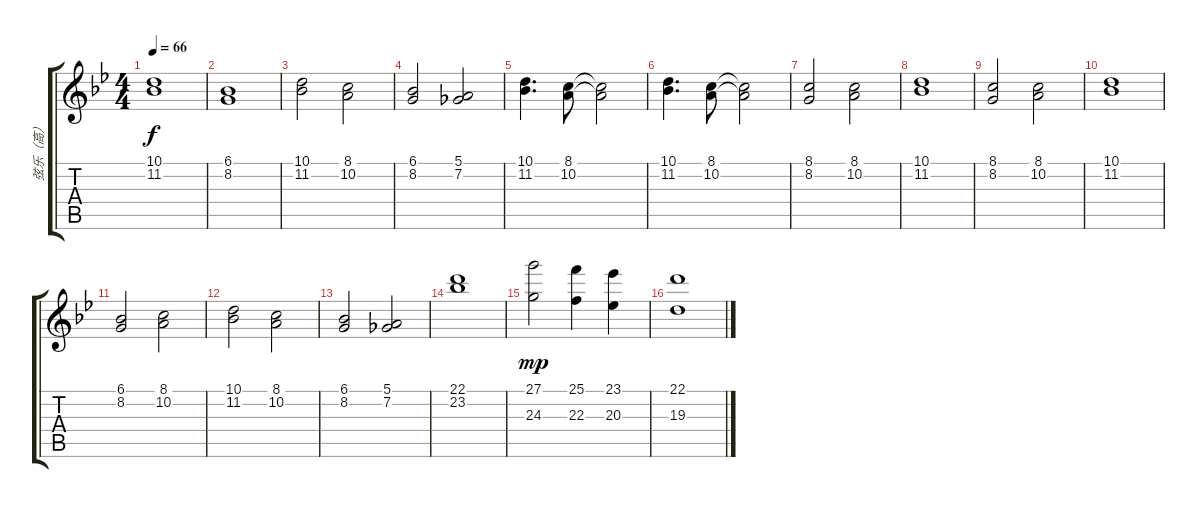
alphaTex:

\track ("弦乐（高）" "弦乐（高）") {instrument stringensemble2}
\staff {score tabs}
\tuning (E4 B3 G3 D3 A2 E2) {hide}
\ts (4 4)
\tempo 66
\clef g2
\ks bb
(10.1 11.2).1{dy f} |
(6.1 8.2).1 |
(10.1 11.2).2 (8.1 10.2).2 |
(6.1 8.2).2 (5.1 7.2).2 |
(10.1 11.2).4{d} (8.1 10.2).8 (8.1{t} 10.2{t}).2 |
(10.1 11.2).4{d} (8.1 10.2).8 (8.1{t} 10.2{t}).2 |
(8.1 8.2).2 (8.1 10.2).2 |
(10.1 11.2).1 |
(8.1 8.2).2 (8.1 10.2).2 |
(10.1 11.2).1 |
(6.1 8.2).2 (8.1 10.2).2 |
(10.1 11.2).2 (8.1 10.2).2 |
(6.1 8.2).2 (5.1 7.2).2 |
(22.1 23.2).1 |
(27.1 24.3).2{dy mp volume 9} (25.1 22.3).4 (23.1 20.3).4 |
(22.1 19.3).1
